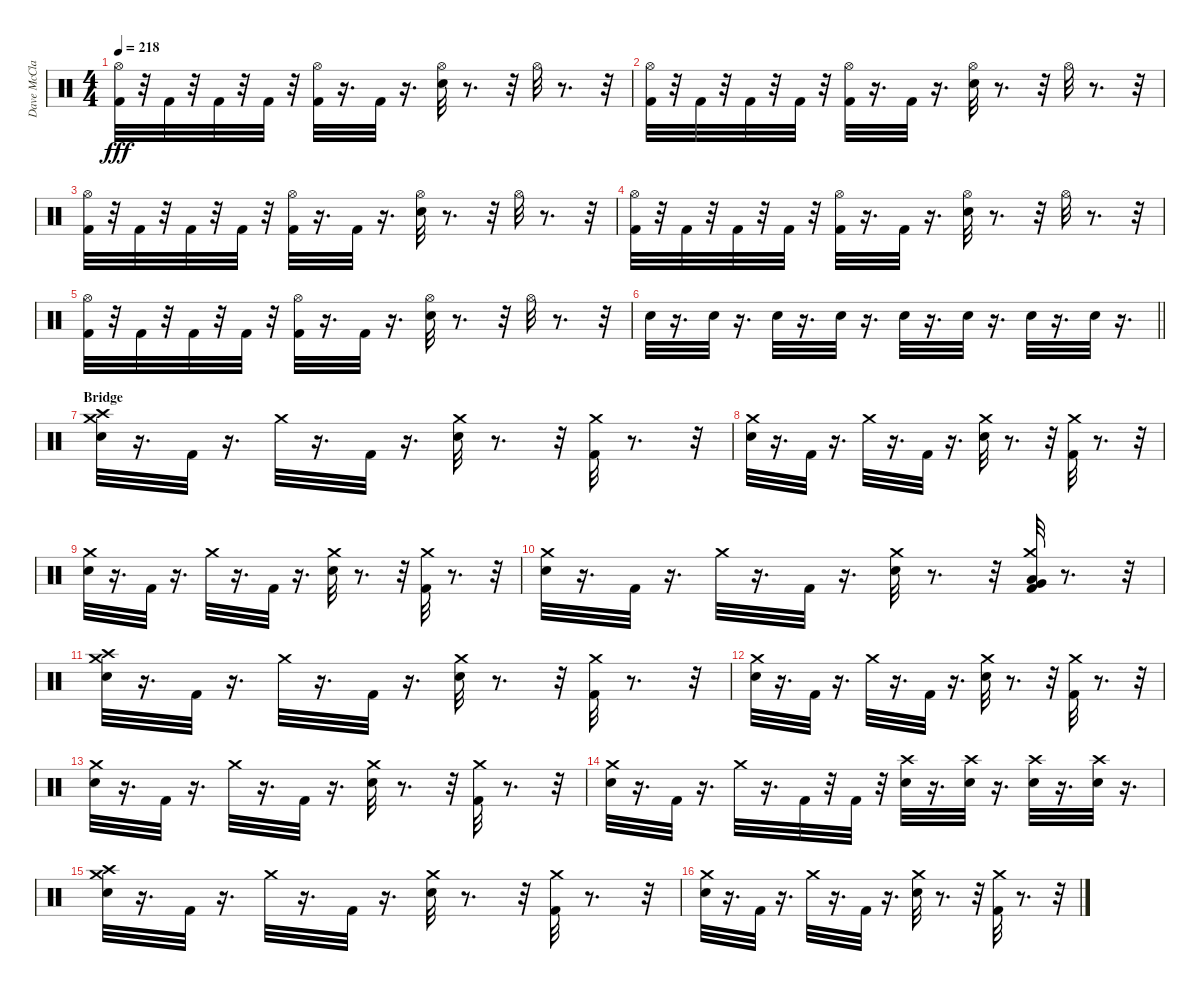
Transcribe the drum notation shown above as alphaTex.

\track ("Dave McClain" "Dave McCla") {instrument percussion}
\staff {score}
\articulation defaults
\ts (4 4)
\tempo 218
\clef neutral
\ks c
("Kick (hit) 2" "Hi-Hat (open)").32{dy fff} r.32 "Kick (hit) 2".32 r.32 "Kick (hit) 2".32 r.32 "Kick (hit) 2".32 r.32 ("Kick (hit) 2" "Hi-Hat (open)").32 r.16{d} "Kick (hit) 2".32 r.16{d} ("Snare (hit) 2" "Hi-Hat (open)").32 r.8{d} r.32 "Hi-Hat (open)".32 r.8{d} r.32 |
("Kick (hit) 2" "Hi-Hat (open)").32 r.32 "Kick (hit) 2".32 r.32 "Kick (hit) 2".32 r.32 "Kick (hit) 2".32 r.32 ("Kick (hit) 2" "Hi-Hat (open)").32 r.16{d} "Kick (hit) 2".32 r.16{d} ("Snare (hit) 2" "Hi-Hat (open)").32 r.8{d} r.32 "Hi-Hat (open)".32 r.8{d} r.32 |
("Hi-Hat (open)" "Kick (hit) 2").32 r.32 "Kick (hit) 2".32 r.32 "Kick (hit) 2".32 r.32 "Kick (hit) 2".32 r.32 ("Hi-Hat (open)" "Kick (hit) 2").32 r.16{d} "Kick (hit) 2".32 r.16{d} ("Hi-Hat (open)" "Snare (hit) 2").32 r.8{d} r.32 "Hi-Hat (open)".32 r.8{d} r.32 |
("Kick (hit) 2" "Hi-Hat (open)").32 r.32 "Kick (hit) 2".32 r.32 "Kick (hit) 2".32 r.32 "Kick (hit) 2".32 r.32 ("Kick (hit) 2" "Hi-Hat (open)").32 r.16{d} "Kick (hit) 2".32 r.16{d} ("Snare (hit) 2" "Hi-Hat (open)").32 r.8{d} r.32 "Hi-Hat (open)".32 r.8{d} r.32 |
("Kick (hit) 2" "Hi-Hat (open)").32 r.32 "Kick (hit) 2".32 r.32 "Kick (hit) 2".32 r.32 "Kick (hit) 2".32 r.32 ("Kick (hit) 2" "Hi-Hat (open)").32 r.16{d} "Kick (hit) 2".32 r.16{d} ("Snare (hit) 2" "Hi-Hat (open)").32 r.8{d} r.32 "Hi-Hat (open)".32 r.8{d} r.32 |
\barLineRight lightlight "Snare (hit) 2".32
r.16{d} "Snare (hit) 2".32 r.16{d} "Snare (hit) 2".32 r.16{d} "Snare (hit) 2".32 r.16{d} "Snare (hit) 2".32 r.16{d} "Snare (hit) 2".32 r.16{d} "Snare (hit) 2".32 r.16{d} "Snare (hit) 2".32 r.16{d} |
\section ("" "Bridge")
("Snare (hit) 2" "Crash medium (hit)" "Crash high (hit)").32 r.16{d} "Kick (hit) 2".32 r.16{d} "Crash medium (hit)".32 r.16{d} "Kick (hit) 2".32 r.16{d} ("Crash medium (hit)" "Snare (hit) 2").32 r.8{d} r.32 ("Kick (hit) 2" "Crash medium (hit)").32 r.8{d} r.32 |
("Snare (hit) 2" "Crash medium (hit)").32 r.16{d} "Kick (hit) 2".32 r.16{d} "Crash medium (hit)".32 r.16{d} "Kick (hit) 2".32 r.16{d} ("Snare (hit) 2" "Crash medium (hit)").32 r.8{d} r.32 ("Kick (hit) 2" "Crash medium (hit)").32 r.8{d} r.32 |
("Snare (hit) 2" "Crash medium (hit)").32 r.16{d} "Kick (hit) 2".32 r.16{d} "Crash medium (hit)".32 r.16{d} "Kick (hit) 2".32 r.16{d} ("Snare (hit) 2" "Crash medium (hit)").32 r.8{d} r.32 ("Kick (hit) 2" "Crash medium (hit)").32 r.8{d} r.32 |
("Snare (hit) 2" "Crash medium (hit)").32 r.16{d} "Kick (hit) 2".32 r.16{d} "Crash medium (hit)".32 r.16{d} "Kick (hit) 2".32 r.16{d} ("Snare (hit) 2" "Crash medium (hit)").32 r.8{d} r.32 ("Very Low Tom (hit)" "Low Floor Tom (hit)" "Kick (hit) 2" "Crash medium (hit)").32 r.8{d} r.32 |
("Snare (hit) 2" "Crash medium (hit)" "Crash high (hit)").32 r.16{d} "Kick (hit) 2".32 r.16{d} "Crash medium (hit)".32 r.16{d} "Kick (hit) 2".32 r.16{d} ("Crash medium (hit)" "Snare (hit) 2").32 r.8{d} r.32 ("Kick (hit) 2" "Crash medium (hit)").32 r.8{d} r.32 |
("Snare (hit) 2" "Crash medium (hit)").32 r.16{d} "Kick (hit) 2".32 r.16{d} "Crash medium (hit)".32 r.16{d} "Kick (hit) 2".32 r.16{d} ("Snare (hit) 2" "Crash medium (hit)").32 r.8{d} r.32 ("Kick (hit) 2" "Crash medium (hit)").32 r.8{d} r.32 |
("Snare (hit) 2" "Crash medium (hit)").32 r.16{d} "Kick (hit) 2".32 r.16{d} "Crash medium (hit)".32 r.16{d} "Kick (hit) 2".32 r.16{d} ("Snare (hit) 2" "Crash medium (hit)").32 r.8{d} r.32 ("Kick (hit) 2" "Crash medium (hit)").32 r.8{d} r.32 |
("Snare (hit) 2" "Crash medium (hit)").32 r.16{d} "Kick (hit) 2".32 r.16{d} "Crash medium (hit)".32 r.16{d} "Kick (hit) 2".32 r.32 "Kick (hit) 2".32 r.32 ("Crash high (hit)" "Snare (hit) 2").32 r.16{d} ("Crash high (hit)" "Snare (hit) 2").32 r.16{d} ("Crash high (hit)" "Snare (hit) 2").32 r.16{d} ("Snare (hit) 2" "Crash high (hit)").32 r.16{d} |
("Snare (hit) 2" "Crash medium (hit)" "Crash high (hit)").32 r.16{d} "Kick (hit) 2".32 r.16{d} "Crash medium (hit)".32 r.16{d} "Kick (hit) 2".32 r.16{d} ("Crash medium (hit)" "Snare (hit) 2").32 r.8{d} r.32 ("Kick (hit) 2" "Crash medium (hit)").32 r.8{d} r.32 |
("Snare (hit) 2" "Crash medium (hit)").32 r.16{d} "Kick (hit) 2".32 r.16{d} "Crash medium (hit)".32 r.16{d} "Kick (hit) 2".32 r.16{d} ("Snare (hit) 2" "Crash medium (hit)").32 r.8{d} r.32 ("Kick (hit) 2" "Crash medium (hit)").32 r.8{d} r.32
